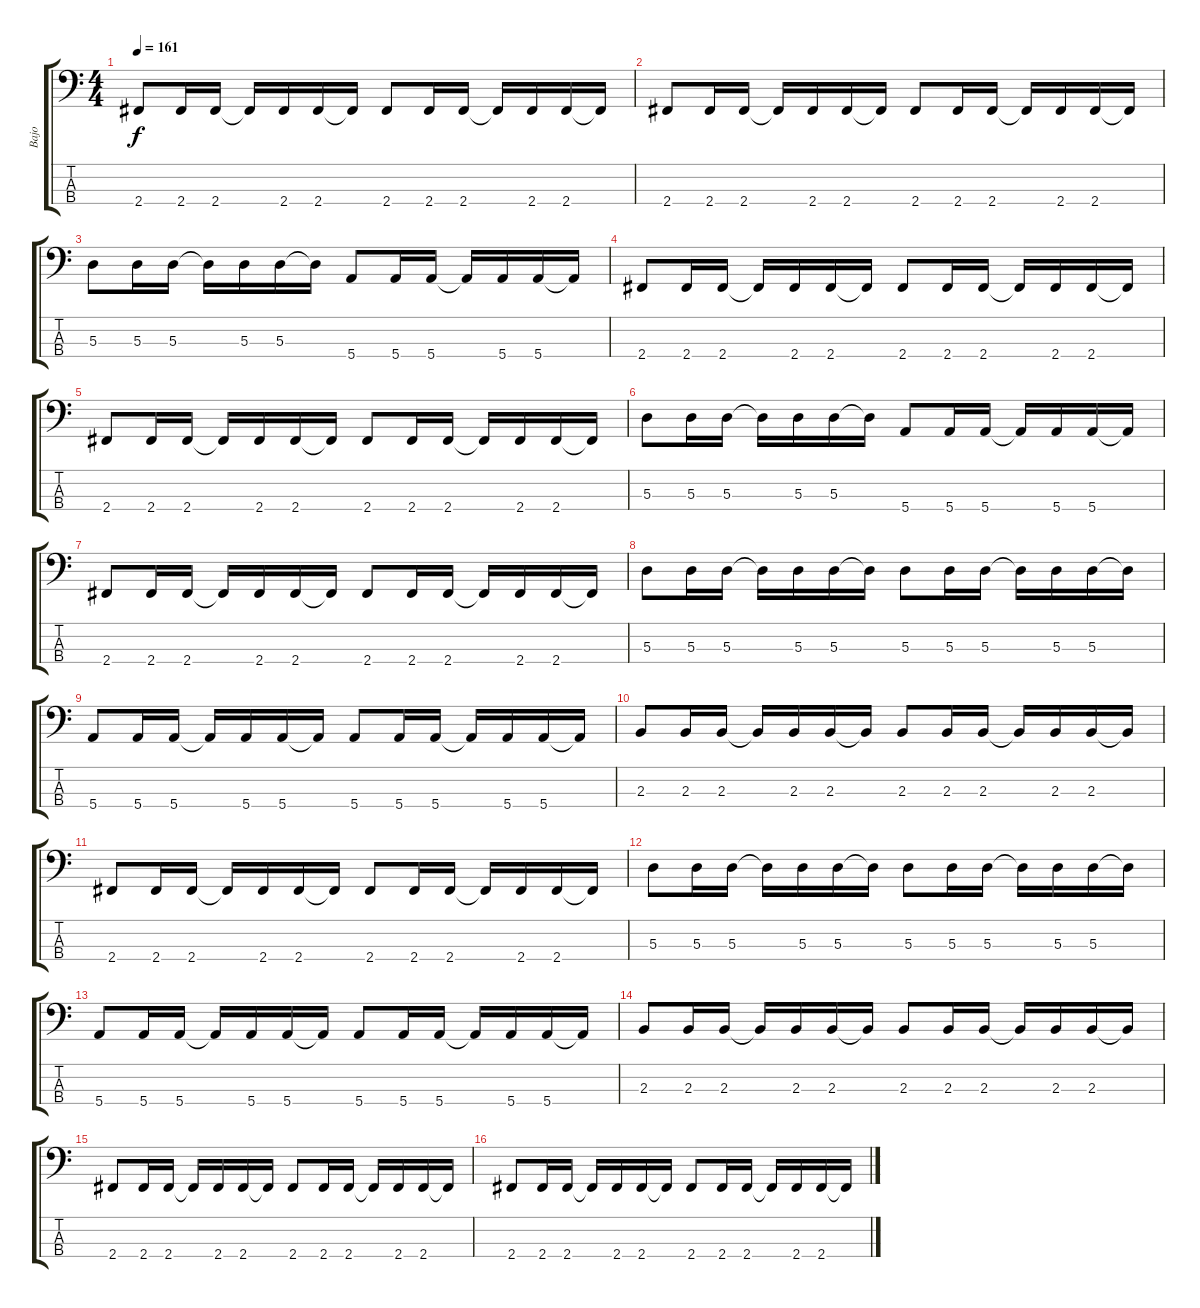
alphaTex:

\track ("Bajo" "Bajo") {instrument electricbassfinger}
\staff {score tabs}
\tuning (G2 D2 A1 E1) {hide}
\ts (4 4)
\tempo 161
\clef f4
\ks c
2.4.8{dy f instrument electricbassfinger} 2.4.16 2.4.16 2.4{t}.16 2.4.16 2.4.16 2.4{t}.16 2.4.8 2.4.16 2.4.16 2.4{t}.16 2.4.16 2.4.16 2.4{t}.16 |
2.4.8 2.4.16 2.4.16 2.4{t}.16 2.4.16 2.4.16 2.4{t}.16 2.4.8 2.4.16 2.4.16 2.4{t}.16 2.4.16 2.4.16 2.4{t}.16 |
5.3.8 5.3.16 5.3.16 5.3{t}.16 5.3.16 5.3.16 5.3{t}.16 5.4.8 5.4.16 5.4.16 5.4{t}.16 5.4.16 5.4.16 5.4{t}.16 |
2.4.8 2.4.16 2.4.16 2.4{t}.16 2.4.16 2.4.16 2.4{t}.16 2.4.8 2.4.16 2.4.16 2.4{t}.16 2.4.16 2.4.16 2.4{t}.16 |
2.4.8 2.4.16 2.4.16 2.4{t}.16 2.4.16 2.4.16 2.4{t}.16 2.4.8 2.4.16 2.4.16 2.4{t}.16 2.4.16 2.4.16 2.4{t}.16 |
5.3.8 5.3.16 5.3.16 5.3{t}.16 5.3.16 5.3.16 5.3{t}.16 5.4.8 5.4.16 5.4.16 5.4{t}.16 5.4.16 5.4.16 5.4{t}.16 |
2.4.8 2.4.16 2.4.16 2.4{t}.16 2.4.16 2.4.16 2.4{t}.16 2.4.8 2.4.16 2.4.16 2.4{t}.16 2.4.16 2.4.16 2.4{t}.16 |
5.3.8 5.3.16 5.3.16 5.3{t}.16 5.3.16 5.3.16 5.3{t}.16 5.3.8 5.3.16 5.3.16 5.3{t}.16 5.3.16 5.3.16 5.3{t}.16 |
5.4.8 5.4.16 5.4.16 5.4{t}.16 5.4.16 5.4.16 5.4{t}.16 5.4.8 5.4.16 5.4.16 5.4{t}.16 5.4.16 5.4.16 5.4{t}.16 |
2.3.8 2.3.16 2.3.16 2.3{t}.16 2.3.16 2.3.16 2.3{t}.16 2.3.8 2.3.16 2.3.16 2.3{t}.16 2.3.16 2.3.16 2.3{t}.16 |
2.4.8 2.4.16 2.4.16 2.4{t}.16 2.4.16 2.4.16 2.4{t}.16 2.4.8 2.4.16 2.4.16 2.4{t}.16 2.4.16 2.4.16 2.4{t}.16 |
5.3.8 5.3.16 5.3.16 5.3{t}.16 5.3.16 5.3.16 5.3{t}.16 5.3.8 5.3.16 5.3.16 5.3{t}.16 5.3.16 5.3.16 5.3{t}.16 |
5.4.8 5.4.16 5.4.16 5.4{t}.16 5.4.16 5.4.16 5.4{t}.16 5.4.8 5.4.16 5.4.16 5.4{t}.16 5.4.16 5.4.16 5.4{t}.16 |
2.3.8 2.3.16 2.3.16 2.3{t}.16 2.3.16 2.3.16 2.3{t}.16 2.3.8 2.3.16 2.3.16 2.3{t}.16 2.3.16 2.3.16 2.3{t}.16 |
2.4.8 2.4.16 2.4.16 2.4{t}.16 2.4.16 2.4.16 2.4{t}.16 2.4.8 2.4.16 2.4.16 2.4{t}.16 2.4.16 2.4.16 2.4{t}.16 |
2.4.8 2.4.16 2.4.16 2.4{t}.16 2.4.16 2.4.16 2.4{t}.16 2.4.8 2.4.16 2.4.16 2.4{t}.16 2.4.16 2.4.16 2.4{t}.16
